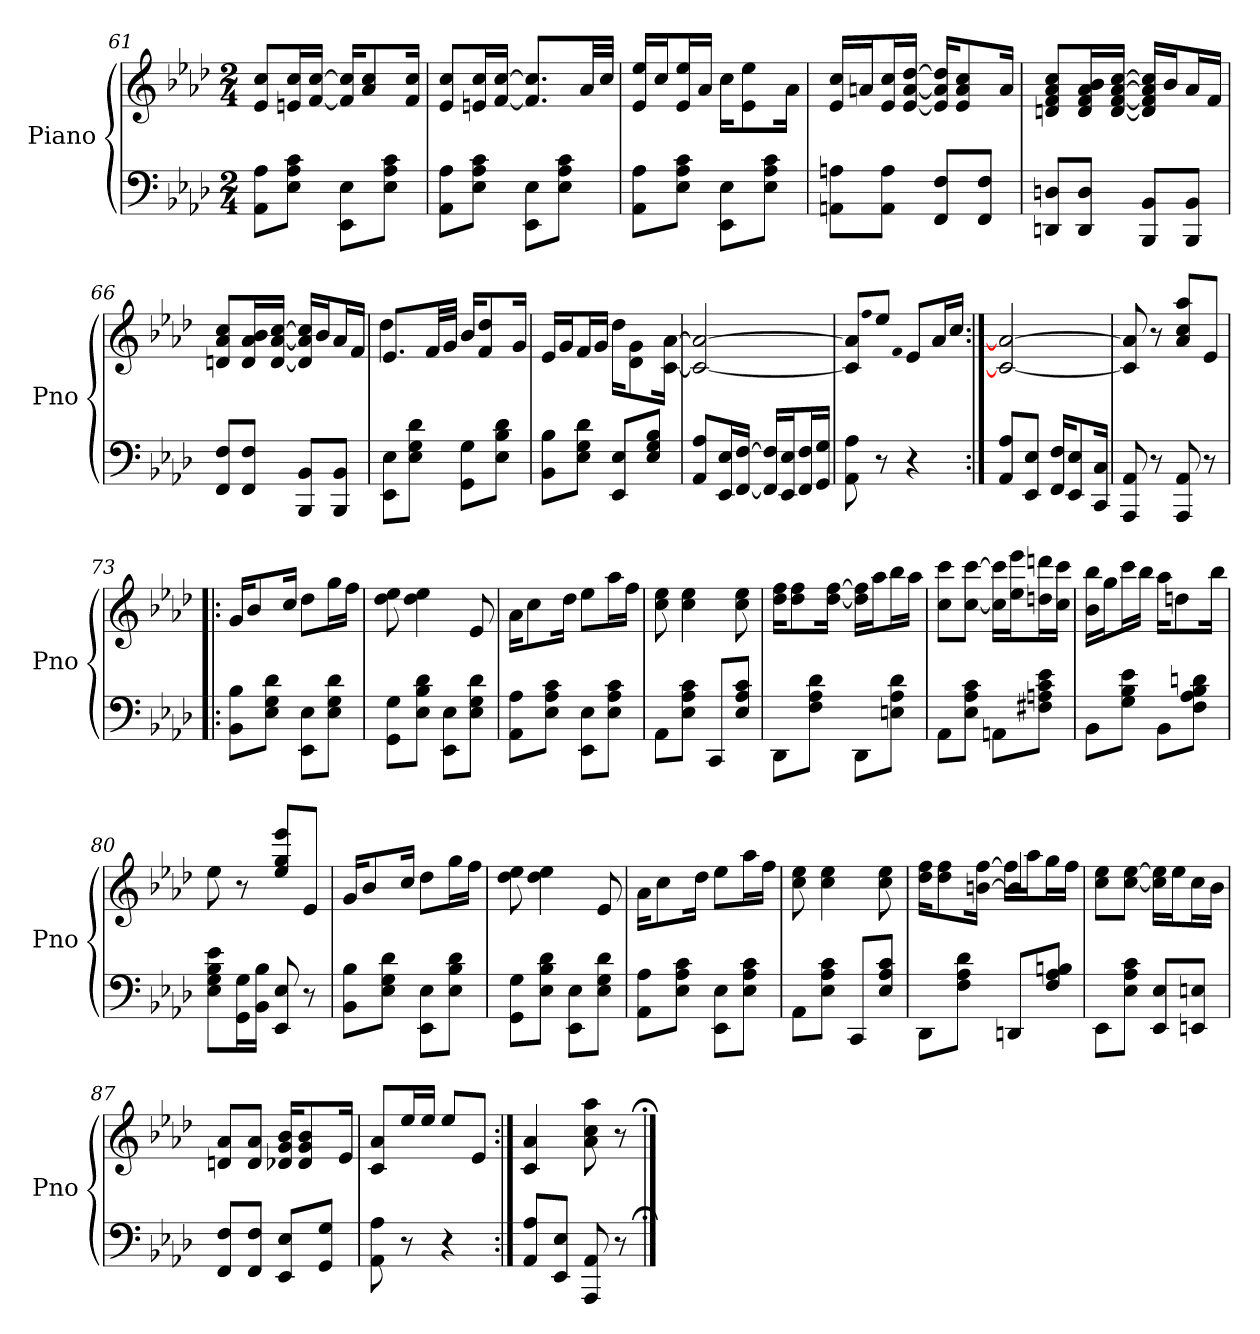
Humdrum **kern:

**kern	**kern
*part1	*part1
*staff2	*staff1
*I"Piano	*
*I'Pno	*
*clefF4	*clefG2
*k[b-e-a-d-]	*k[b-e-a-d-]
*A-:	*A-:
*M2/4	*M2/4
=61	=61
8AA-\ 8A-\L	8e-/ 8cc/L
8E-\ 8A-\ 8c\J	16en/ 16cc/L
.	[16f/ [16cc/JJ
8EE-\ 8E-\L	16f]/ 16cc]/KL
.	8a-/ 8cc/
8E-\ 8A-\ 8c\J	.
.	16f/ 16cc/Jk
=62	=62
8AA-\ 8A-\L	8e-/ 8cc/L
8E-\ 8A-\ 8c\J	16en/ 16cc/L
.	[16f/ [16cc/JJ
8EE-\ 8E-\L	8.f]/ 8.cc]/L
8E-\ 8A-\ 8c\J	.
.	32a-/LL
.	32cc/JJJ
=63	=63
8AA-\ 8A-\L	16e-/ 16ee-/LL
.	16cc/J
8E-\ 8A-\ 8c\J	16e-/ 16ee-/L
.	16a-/JJ
8EE-\ 8E-\L	16cc\KL
.	8e-\ 8ee-\
8E-\ 8A-\ 8c\J	.
.	16a-\Jk
=64	=64
8AAn\ 8An\L	16e-/ 16cc/LL
.	16an/J
8AA\ 8A\J	16e-/ 16cc/L
.	[16e-/ [16a/ [16dd-/JJ
8FF/ 8F/L	16e-]/ 16a]/ 16dd-]/KL
.	8e-/ 8a/ 8cc/
8FF/ 8F/J	.
.	16a/Jk
=65	=65
8DDn/ 8Dn/L	8dn/ 8f/ 8a-/ 8cc/L
8DD/ 8D/J	16d/ 16f/ 16a-/ 16b-/L
.	[16d/ [16f/ [16a-/ [16cc/JJ
8BBB-/ 8BB-/L	16d]/ 16f]/ 16a-]/ 16cc]/LL
.	16b-/J
8BBB-/ 8BB-/J	16a-/L
.	16f/JJ
=66	=66
8FF/ 8F/L	8dn/ 8a-/ 8cc/L
8FF/ 8F/J	16d/ 16a-/ 16b-/L
.	[16d/ [16a-/ [16cc/JJ
8BBB-/ 8BB-/L	16d]/ 16a-]/ 16cc]/LL
.	16b-/J
8BBB-/ 8BB-/J	16a-/L
.	16f/JJ
=67	=67
*	*^
8EE-\ 8E-\L	8.e-/L	4dd-
8E-\ 8G\ 8d-\J	.	.
.	32f/LL	.
.	32g/JJJ	.
8GG\ 8G\L	16b-/KL	4ryy
.	8f/ 8dd-/	.
8E-\ 8B-\ 8d-\J	.	.
.	16g/Jk	.
*	*v	*v
=68	=68
8BB-\ 8B-\L	16e-/LL
.	16g/J
8E-\ 8G\ 8d-\J	16f/L
.	16g/JJ
8EE-/ 8E-/L	16dd-\KL
.	8d-\ 8g\
8E-/ 8G/ 8B-/J	.
.	[16c\ [16a-\Jk
=69	=69
8AA-/ 8A-/L	2c_ 2a-_
16EE-/ 16E-/L	.
[16FF/ [16F/JJ	.
16FF]/ 16F]/LL	.
16EE-/ 16E-/J	.
16FF/ 16F/L	.
16GG/ 16G/JJ	.
=70	=70
8AA- 8A-	8c]/ 8a-]/L
.	qff
8r	8ee-/J
.	qf
4r	8e-/L
.	16a-/L
.	16cc/JJ
=71:|!	=71:|!
8AA-/ 8A-/L	2c_ 2a-_
8EE-/ 8E-/J	.
16FF/ 16F/KL	.
8EE-/ 8E-/	.
16CC/ 16C/Jk	.
=72	=72
8AAA- 8AA-	8c] 8a-]
8r	8r
8AAA- 8AA-	8a-/ 8cc/ 8aa-/L
8r	8e-/J
=73!|:	=73!|:
8BB-\ 8B-\L	16g/KL
.	8b-/
8E-\ 8G\ 8d-\J	.
.	16cc/Jk
8EE-\ 8E-\L	8dd-\L
8E-\ 8G\ 8d-\J	16gg\L
.	16ff\JJ
=74	=74
8GG\ 8G\L	8dd- 8ee-
8E-\ 8B-\ 8d-\J	4dd- 4ee-
8EE-\ 8E-\L	.
8E-\ 8G\ 8d-\J	8e-
=75	=75
8AA-\ 8A-\L	16a-\KL
.	8cc\
8E-\ 8A-\ 8c\J	.
.	16dd-\Jk
8EE-\ 8E-\L	8ee-\L
8E-\ 8A-\ 8c\J	16aa-\L
.	16ff\JJ
=76	=76
8AA-\L	8cc 8ee-
8E-\ 8A-\ 8c\J	4cc 4ee-
8CC/L	.
8E-/ 8A-/ 8c/J	8cc 8ee-
=77	=77
8DD-\L	16dd-\ 16ff\KL
.	8dd-\ 8ff\
8F\ 8A-\ 8d-\J	.
.	[16dd-\ [16ff\Jk
8DD-\L	16dd-]\ 16ff]\LL
.	16aa-\J
8En\ 8A-\ 8d-\J	16bb-\L
.	16aa-\JJ
=78	=78
8AA-\L	8cc\ 8ccc\L
8E-\ 8A-\ 8c\J	[8cc\ [8ccc\J
8AAn\L	16cc]\ 16ccc]\LL
.	16ee-\ 16eee-\J
8F#X\ 8An\ 8c\ 8e-\J	16ddn\ 16dddn\L
.	16cc\ 16ccc\JJ
=79	=79
8BB-\L	16b-\ 16bb-\LL
.	16gg\J
8G\ 8B-\ 8e-\J	16ccc\L
.	16bb-\JJ
8BB-\L	16aa-\KL
.	8ddn\
8F\ 8A-\ 8B-\ 8dn\J	.
.	16bb-\Jk
=80	=80
8E-\ 8G\ 8B-\ 8e-\L	8ee-
16GG\ 16G\L	8r
16BB-\ 16B-\JJ	.
8EE- 8E-	8ee-/ 8gg/ 8eee-/L
8r	8e-/J
=81	=81
8BB-\ 8B-\L	16g/KL
.	8b-/
8E-\ 8G\ 8d-\J	.
.	16cc/Jk
8EE-\ 8E-\L	8dd-\L
8E-\ 8B-\ 8d-\J	16gg\L
.	16ff\JJ
=82	=82
8GG\ 8G\L	8dd- 8ee-
8E-\ 8B-\ 8d-\J	4dd- 4ee-
8EE-\ 8E-\L	.
8E-\ 8G\ 8d-\J	8e-
=83	=83
8AA-\ 8A-\L	16a-\KL
.	8cc\
8E-\ 8A-\ 8c\J	.
.	16dd-\Jk
8EE-\ 8E-\L	8ee-\L
8E-\ 8A-\ 8c\J	16aa-\L
.	16ff\JJ
=84	=84
8AA-\L	8cc 8ee-
8E-\ 8A-\ 8c\J	4cc 4ee-
8CC/L	.
8E-/ 8A-/ 8c/J	8cc 8ee-
=85	=85
*	*^
8DD-\L	16dd-\ 16ff\KL	4ryy
.	8dd-\ 8ff\	.
8F\ 8A-\ 8d-\J	.	.
.	[16bn\ [16ff\Jk	.
8DDn/L	4b]	16ff\LL]
.	.	16aa-\J
8F/ 8A-/ 8Bn/J	.	16gg\L
.	.	16ff\JJ
*	*v	*v
=86	=86
8EE-\L	8cc\ 8ee-\L
8E-\ 8A-\ 8c\J	[8cc\ [8ee-\J
8EE-/ 8E-/L	16cc]\ 16ee-]\LL
.	16ee-\J
8EEn/ 8En/J	16cc\L
.	16b-\JJ
=87	=87
8FF/ 8F/L	8dn/ 8a-/L
8FF/ 8F/J	8d/ 8a-/J
8EE-/ 8E-/L	16d-X/ 16g/ 16b-/KL
.	8d-/ 8g/ 8b-/
8GG/ 8G/J	.
.	16e-/Jk
=88	=88
8AA- 8A-	8c/ 8a-/L
8r	16ee-/L
.	16ee-/JJ
4r	8ee-/L
.	8e-/J
=89:|!	=89:|!
8AA-/ 8A-/L	4c 4a-
8EE-/ 8E-/J	.
8AAA- 8AA-	8a- 8cc 8aa-
8r	8r
==;	==;
*-	*-
